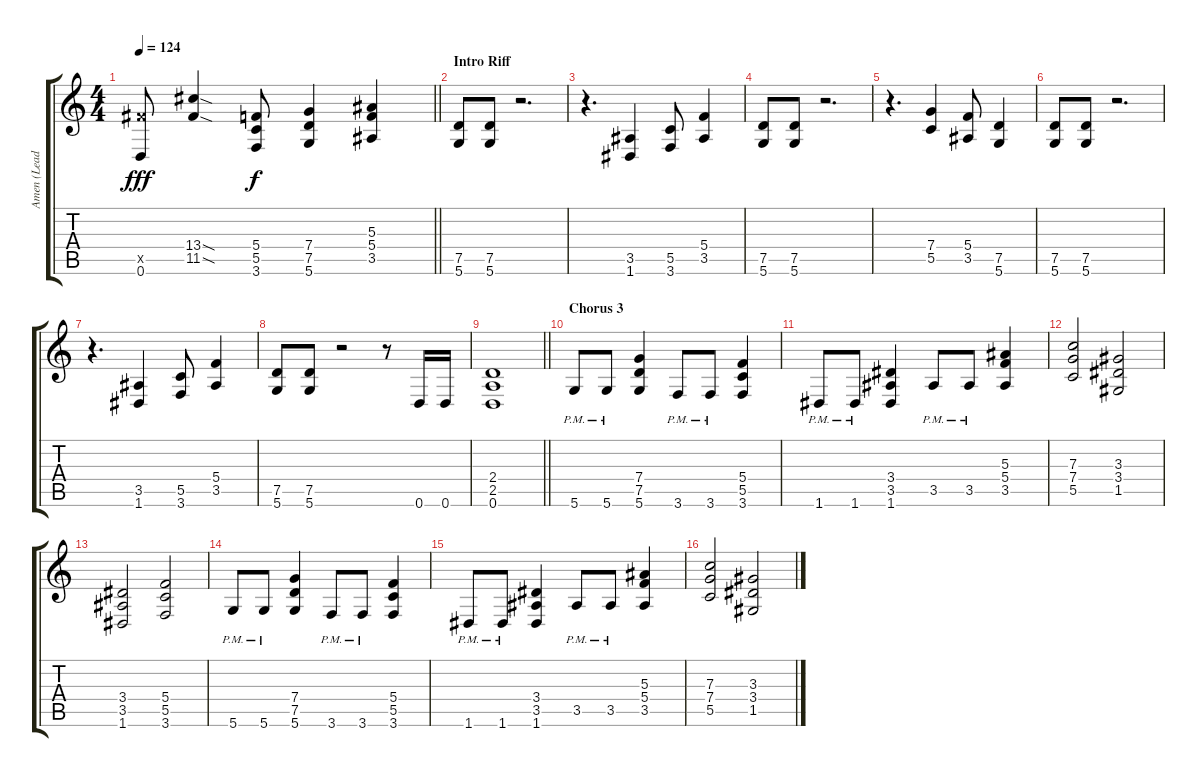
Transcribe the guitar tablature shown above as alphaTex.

\track ("Amen (Lead)" "Amen (Lead") {instrument distortionguitar}
\staff {score tabs}
\tuning (D4 A3 F3 C3 G2 D2) {hide}
\ts (4 4)
\tempo 124
\clef g2
\barLineRight lightlight
\ks c
(11.5{x} 0.6).8{dy fff} (13.4{sod} 11.5{sod}).4 (5.4 5.5 3.6).8{dy f} (7.4 7.5 5.6).4 (5.3 5.4 3.5).4 |
\section ("" "Intro Riff")
(7.5 5.6).8 (7.5 5.6).8 r.2{d} |
r.4{d} (3.5 1.6).4 (5.5 3.6).8 (5.4 3.5).4 |
(7.5 5.6).8 (7.5 5.6).8 r.2{d} |
r.4{d} (7.4 5.5).4 (5.4 3.5).8 (7.5 5.6).4 |
(7.5 5.6).8 (7.5 5.6).8 r.2{d} |
r.4{d} (3.5 1.6).4 (5.5 3.6).8 (5.4 3.5).4 |
(7.5 5.6).8 (7.5 5.6).8 r.2 r.8 0.6.16 0.6.16 |
\barLineRight lightlight
(2.4 2.5 0.6).1 |
\section ("" "Chorus 3")
5.6{pm}.8 5.6{pm}.8 (7.4 7.5 5.6).4 3.6{pm}.8 3.6{pm}.8 (5.4 5.5 3.6).4 |
1.6{pm}.8 1.6{pm}.8 (3.4 3.5 1.6).4 3.5{pm}.8 3.5{pm}.8 (5.3 5.4 3.5).4 |
(7.3 7.4 5.5).2 (3.3 3.4 1.5).2 |
(3.4 3.5 1.6).2 (5.4 5.5 3.6).2 |
5.6{pm}.8 5.6{pm}.8 (7.4 7.5 5.6).4 3.6{pm}.8 3.6{pm}.8 (5.4 5.5 3.6).4 |
1.6{pm}.8 1.6{pm}.8 (3.4 3.5 1.6).4 3.5{pm}.8 3.5{pm}.8 (5.3 5.4 3.5).4 |
(7.3 7.4 5.5).2 (3.3 3.4 1.5).2
